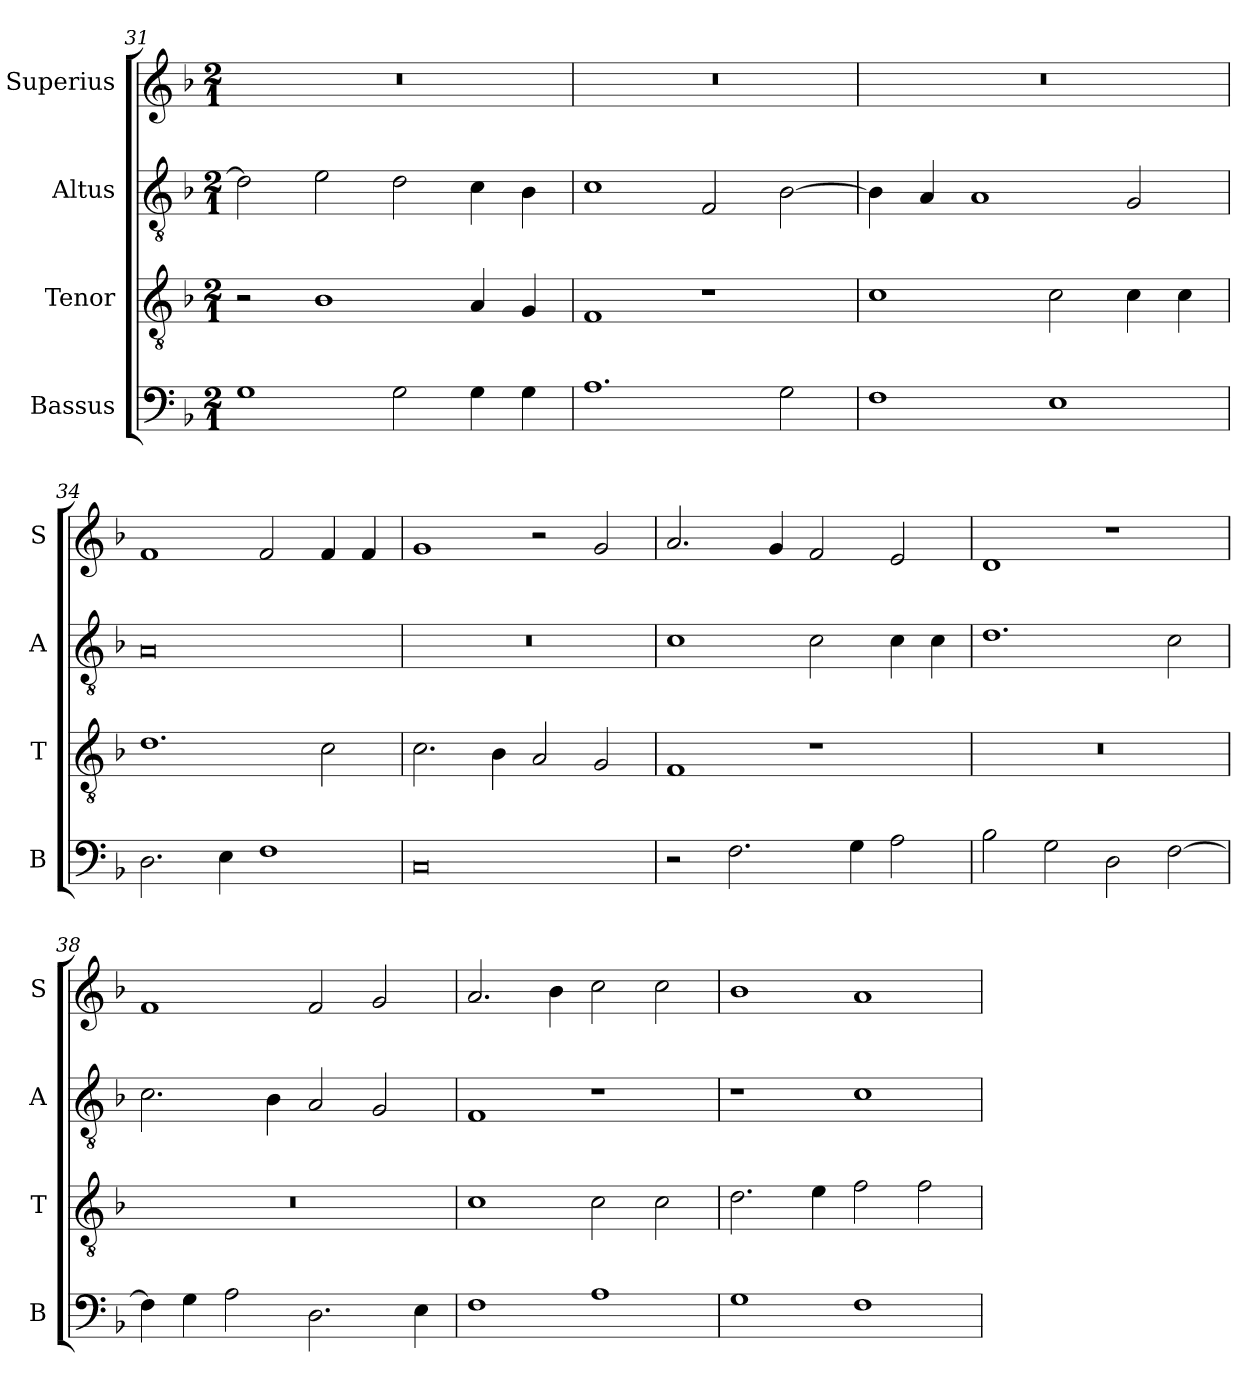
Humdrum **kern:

**kern	**kern	**kern	**kern
*part4	*part3	*part2	*part1
*staff4	*staff3	*staff2	*staff1
*I"Bassus	*I"Tenor	*I"Altus	*I"Superius
*I'B	*I'T	*I'A	*I'S
*clefF4	*clefGv2	*clefGv2	*clefG2
*k[b-]	*k[b-]	*k[b-]	*k[b-]
*M2/1	*M2/1	*M2/1	*M2/1
=31	=31	=31	=31
1G	2r	2d]	0r
.	1B-	2e	.
2G	.	2d	.
4G	4A	4c	.
4G	4G	4B-	.
=32	=32	=32	=32
1.A	1F	1c	0r
.	1r	2F	.
2G	.	[2B-	.
=33	=33	=33	=33
1F	1c	4B-]	0r
.	.	4A	.
.	.	1A	.
1E	2c	.	.
.	4c	2G	.
.	4c	.	.
=34	=34	=34	=34
2.D	1.d	0A	1f
4E	.	.	.
1F	.	.	2f
.	2c	.	4f
.	.	.	4f
=35	=35	=35	=35
0C	2.c	0r	1g
.	4B-	.	.
.	2A	.	2r
.	2G	.	2g
=36	=36	=36	=36
2r	1F	1c	2.a
2.F	.	.	.
.	.	.	4g
.	1r	2c	2f
4G	.	.	.
2A	.	4c	2e
.	.	4c	.
=37	=37	=37	=37
2B-	0r	1.d	1d
2G	.	.	.
2D	.	.	1r
[2F	.	2c	.
=38	=38	=38	=38
4F]	0r	2.c	1f
4G	.	.	.
2A	.	.	.
.	.	4B-	.
2.D	.	2A	2f
.	.	2G	2g
4E	.	.	.
=39	=39	=39	=39
1F	1c	1F	2.a
.	.	.	4b-
1A	2c	1r	2cc
.	2c	.	2cc
=40	=40	=40	=40
1G	2.d	1r	1b-
.	4e	.	.
1F	2f	1c	1a
.	2f	.	.
=	=	=	=
*-	*-	*-	*-
